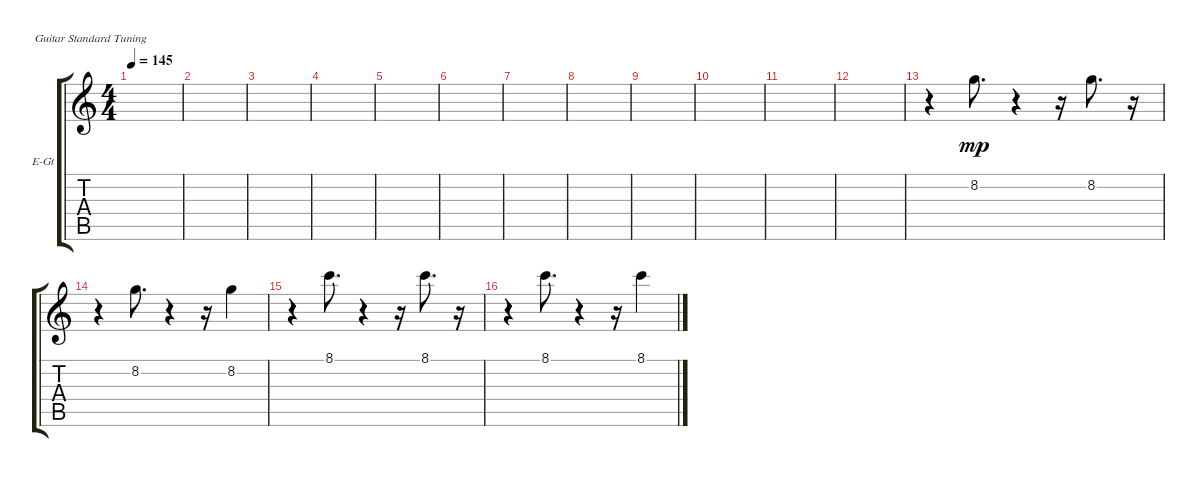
\bracketExtendMode groupsimilarinstruments
\firstSystemTrackNameOrientation horizontal
\otherSystemsTrackNameOrientation horizontal
\track ("Electric Guitar Solo" "E-Gt") {solo instrument overdrivenguitar}
\staff {score tabs}
\tuning (E4 B3 G3 D3 A2 E2)
\ts (4 4)
\tempo 145
\clef g2
\ks c
|
|
|
|
|
|
|
|
|
|
|
|
r.4 8.2.8{d dy mp} r.4 r.16 8.2.8{d} r.16 |
r.4 8.2.8{d} r.4 r.16 8.2.4 |
r.4 8.1.8{d} r.4 r.16 8.1.8{d} r.16 |
r.4 8.1.8{d} r.4 r.16 8.1.4
